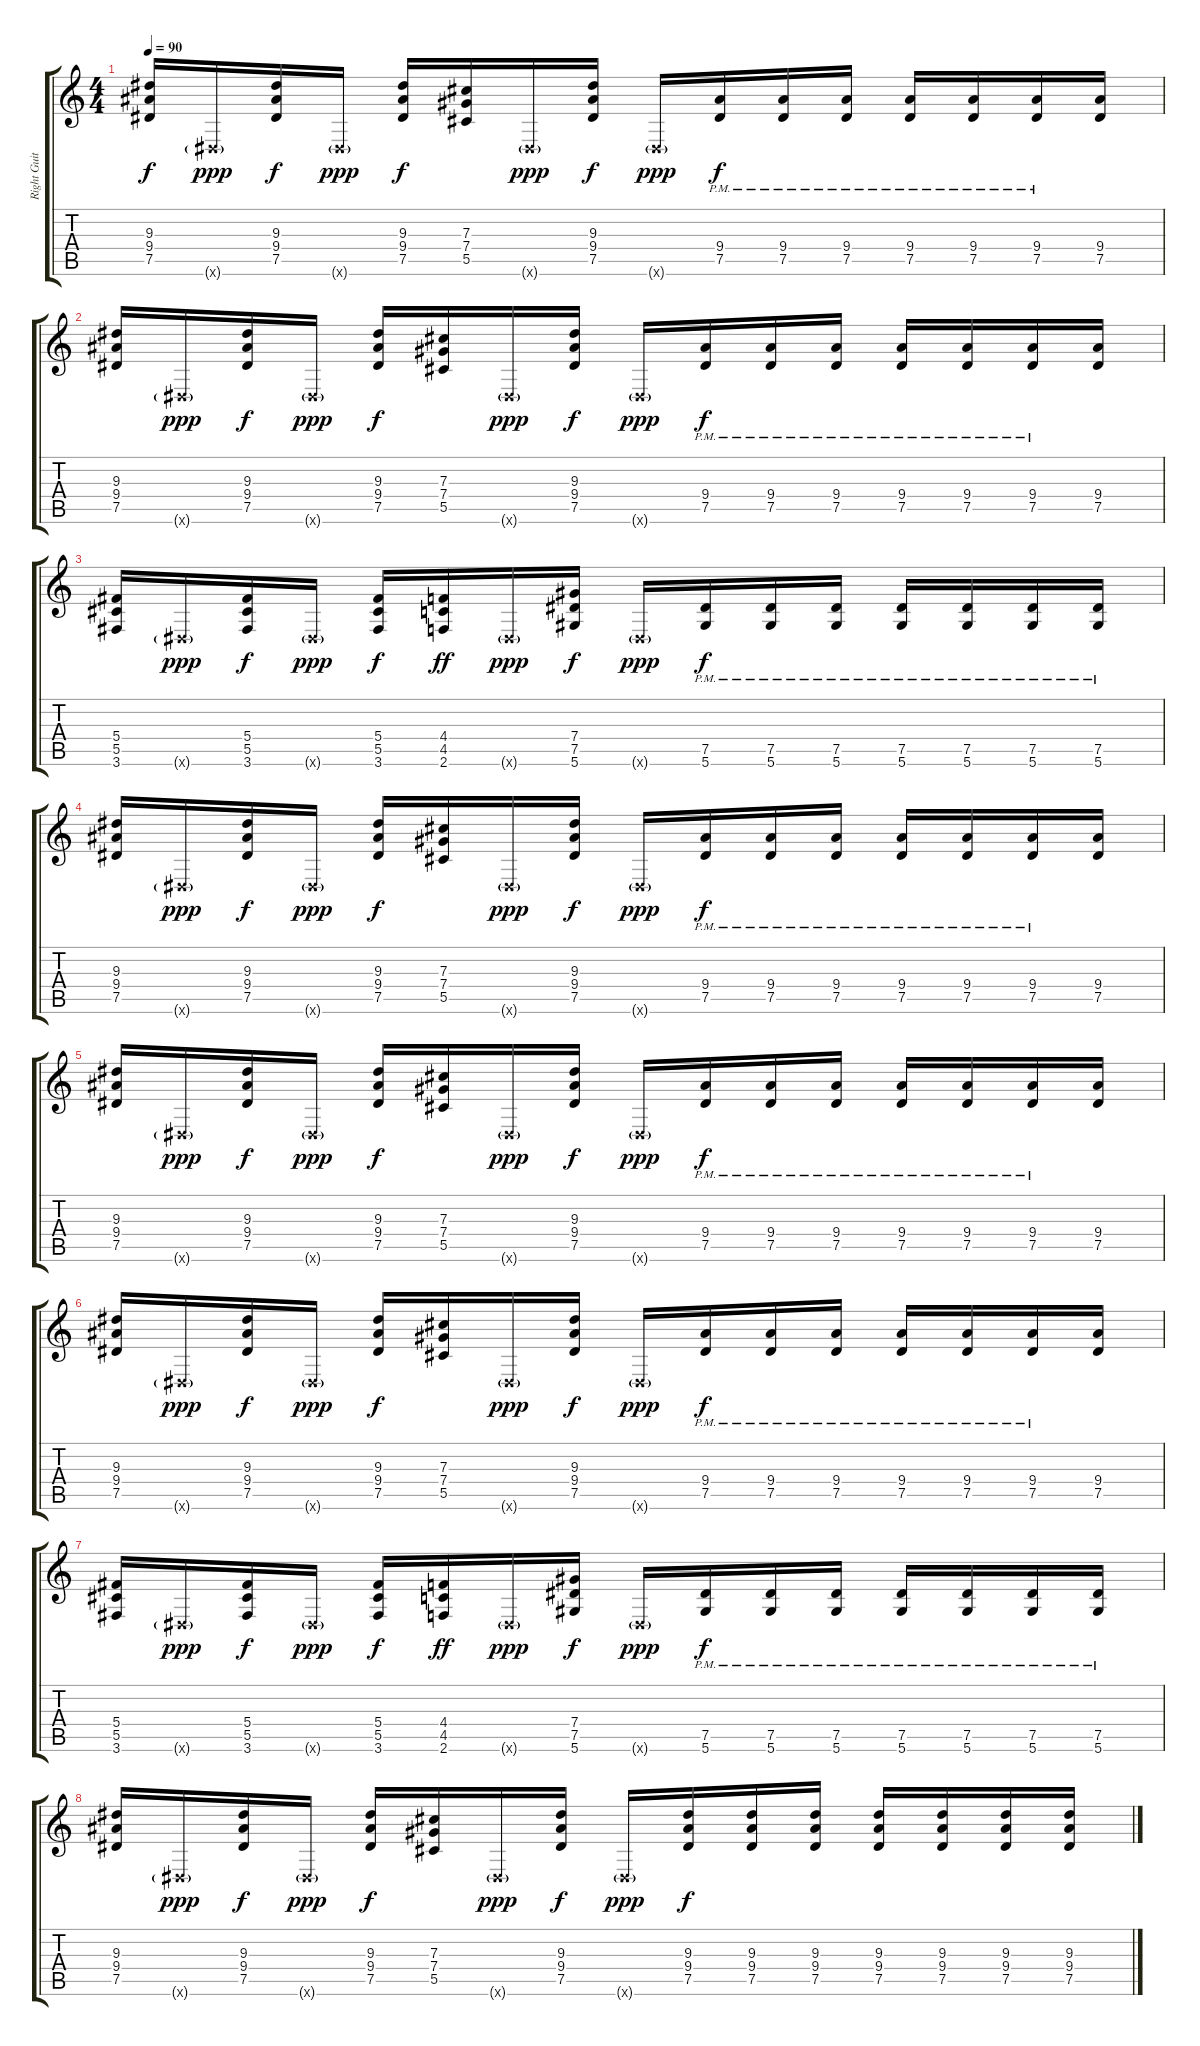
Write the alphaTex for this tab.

\track ("Right Guitar" "Right Guit") {instrument distortionguitar}
\staff {score tabs}
\tuning (Eb4 Bb3 Gb3 Db3 Ab2 Eb2) {hide}
\ts (4 4)
\tempo 90
\clef g2
\ks c
(9.3 9.4 7.5).16{dy f} 0.6{g x}.16{dy ppp} (9.3 9.4 7.5).16{dy f} 0.6{g x}.16{dy ppp} (9.3 9.4 7.5).16{dy f} (7.3 7.4 5.5).16 0.6{g x}.16{dy ppp} (9.3 9.4 7.5).16{dy f} 0.6{g x}.16{dy ppp} (9.4{pm} 7.5{pm}).16{dy f} (9.4{pm} 7.5{pm}).16 (9.4{pm} 7.5{pm}).16 (9.4{pm} 7.5{pm}).16 (9.4{pm} 7.5{pm}).16 (9.4{pm} 7.5{pm}).16 (9.4 7.5).16 |
(9.3 9.4 7.5).16 0.6{g x}.16{dy ppp} (9.3 9.4 7.5).16{dy f} 0.6{g x}.16{dy ppp} (9.3 9.4 7.5).16{dy f} (7.3 7.4 5.5).16 0.6{g x}.16{dy ppp} (9.3 9.4 7.5).16{dy f} 0.6{g x}.16{dy ppp} (9.4{pm} 7.5{pm}).16{dy f} (9.4{pm} 7.5{pm}).16 (9.4{pm} 7.5{pm}).16 (9.4{pm} 7.5{pm}).16 (9.4{pm} 7.5{pm}).16 (9.4{pm} 7.5{pm}).16 (9.4 7.5).16 |
(5.4 5.5 3.6).16 0.6{g x}.16{dy ppp} (5.4 5.5 3.6).16{dy f} 0.6{g x}.16{dy ppp} (5.4 5.5 3.6).16{dy f} (4.4 4.5 2.6).16{dy ff} 0.6{g x}.16{dy ppp} (7.4 7.5 5.6).16{dy f} 0.6{g x}.16{dy ppp} (7.5{pm} 5.6{pm}).16{dy f} (7.5{pm} 5.6{pm}).16 (7.5{pm} 5.6{pm}).16 (7.5{pm} 5.6{pm}).16 (7.5{pm} 5.6{pm}).16 (7.5{pm} 5.6{pm}).16 (7.5{pm} 5.6{pm}).16 |
(9.3 9.4 7.5).16 0.6{g x}.16{dy ppp} (9.3 9.4 7.5).16{dy f} 0.6{g x}.16{dy ppp} (9.3 9.4 7.5).16{dy f} (7.3 7.4 5.5).16 0.6{g x}.16{dy ppp} (9.3 9.4 7.5).16{dy f} 0.6{g x}.16{dy ppp} (9.4{pm} 7.5{pm}).16{dy f} (9.4{pm} 7.5{pm}).16 (9.4{pm} 7.5{pm}).16 (9.4{pm} 7.5{pm}).16 (9.4{pm} 7.5{pm}).16 (9.4{pm} 7.5{pm}).16 (9.4 7.5).16 |
(9.3 9.4 7.5).16 0.6{g x}.16{dy ppp} (9.3 9.4 7.5).16{dy f} 0.6{g x}.16{dy ppp} (9.3 9.4 7.5).16{dy f} (7.3 7.4 5.5).16 0.6{g x}.16{dy ppp} (9.3 9.4 7.5).16{dy f} 0.6{g x}.16{dy ppp} (9.4{pm} 7.5{pm}).16{dy f} (9.4{pm} 7.5{pm}).16 (9.4{pm} 7.5{pm}).16 (9.4{pm} 7.5{pm}).16 (9.4{pm} 7.5{pm}).16 (9.4{pm} 7.5{pm}).16 (9.4 7.5).16 |
(9.3 9.4 7.5).16 0.6{g x}.16{dy ppp} (9.3 9.4 7.5).16{dy f} 0.6{g x}.16{dy ppp} (9.3 9.4 7.5).16{dy f} (7.3 7.4 5.5).16 0.6{g x}.16{dy ppp} (9.3 9.4 7.5).16{dy f} 0.6{g x}.16{dy ppp} (9.4{pm} 7.5{pm}).16{dy f} (9.4{pm} 7.5{pm}).16 (9.4{pm} 7.5{pm}).16 (9.4{pm} 7.5{pm}).16 (9.4{pm} 7.5{pm}).16 (9.4{pm} 7.5{pm}).16 (9.4 7.5).16 |
(5.4 5.5 3.6).16 0.6{g x}.16{dy ppp} (5.4 5.5 3.6).16{dy f} 0.6{g x}.16{dy ppp} (5.4 5.5 3.6).16{dy f} (4.4 4.5 2.6).16{dy ff} 0.6{g x}.16{dy ppp} (7.4 7.5 5.6).16{dy f} 0.6{g x}.16{dy ppp} (7.5{pm} 5.6{pm}).16{dy f} (7.5{pm} 5.6{pm}).16 (7.5{pm} 5.6{pm}).16 (7.5{pm} 5.6{pm}).16 (7.5{pm} 5.6{pm}).16 (7.5{pm} 5.6{pm}).16 (7.5{pm} 5.6{pm}).16 |
(9.3 9.4 7.5).16 0.6{g x}.16{dy ppp} (9.3 9.4 7.5).16{dy f} 0.6{g x}.16{dy ppp} (9.3 9.4 7.5).16{dy f} (7.3 7.4 5.5).16 0.6{g x}.16{dy ppp} (9.3 9.4 7.5).16{dy f} 0.6{g x}.16{dy ppp} (9.3 9.4 7.5).16{dy f} (9.3 9.4 7.5).16 (9.3 9.4 7.5).16 (9.3 9.4 7.5).16 (9.3 9.4 7.5).16 (9.3 9.4 7.5).16 (9.3 9.4 7.5).16
